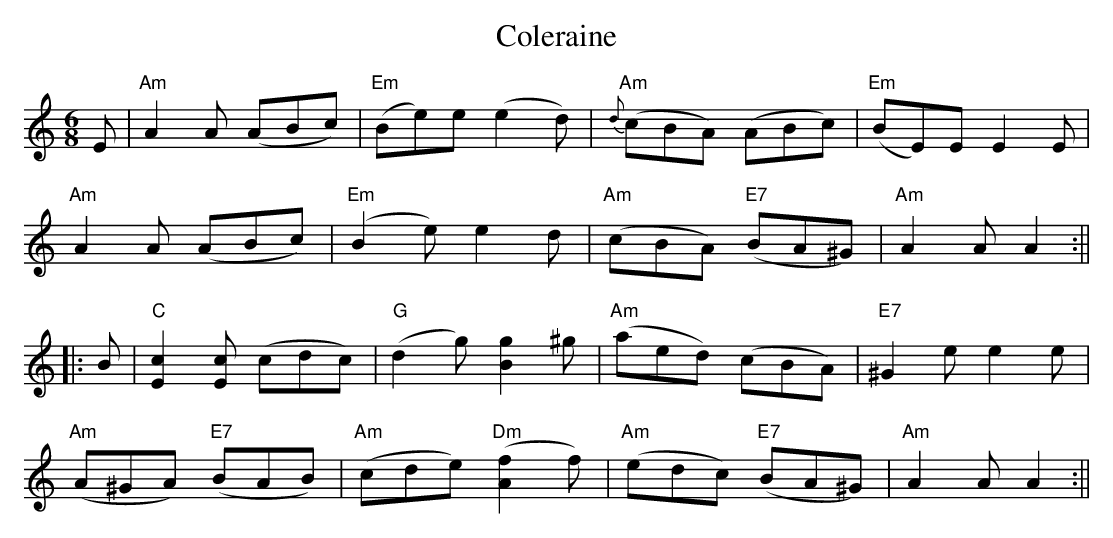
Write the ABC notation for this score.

X:1
T:Coleraine
M:6/8
L:1/8
K:Am
E|"Am" A2 A (ABc)|"Em" (Be)e (e2 d)|"Am"{d-}(cBA) (ABc)|"Em"(BE)E E2 E|
"Am" A2 A (ABc)|"Em" (B2e) e2 d|"Am" (cBA) "E7"(BA^G)|"Am" A2 A A2:||
||:B|"C"[E2c2] [Ec] (cdc)|"G"(d2 g)[B2g2] ^g|"Am" (aed) (cBA)|"E7"^G2 e e2 e|
"Am"(A^GA) "E7" (BAB)|"Am" (cde) "Dm" ([A2f2] f)|"Am" (edc) "E7" (BA^G)|"Am" A2 A A2:||
